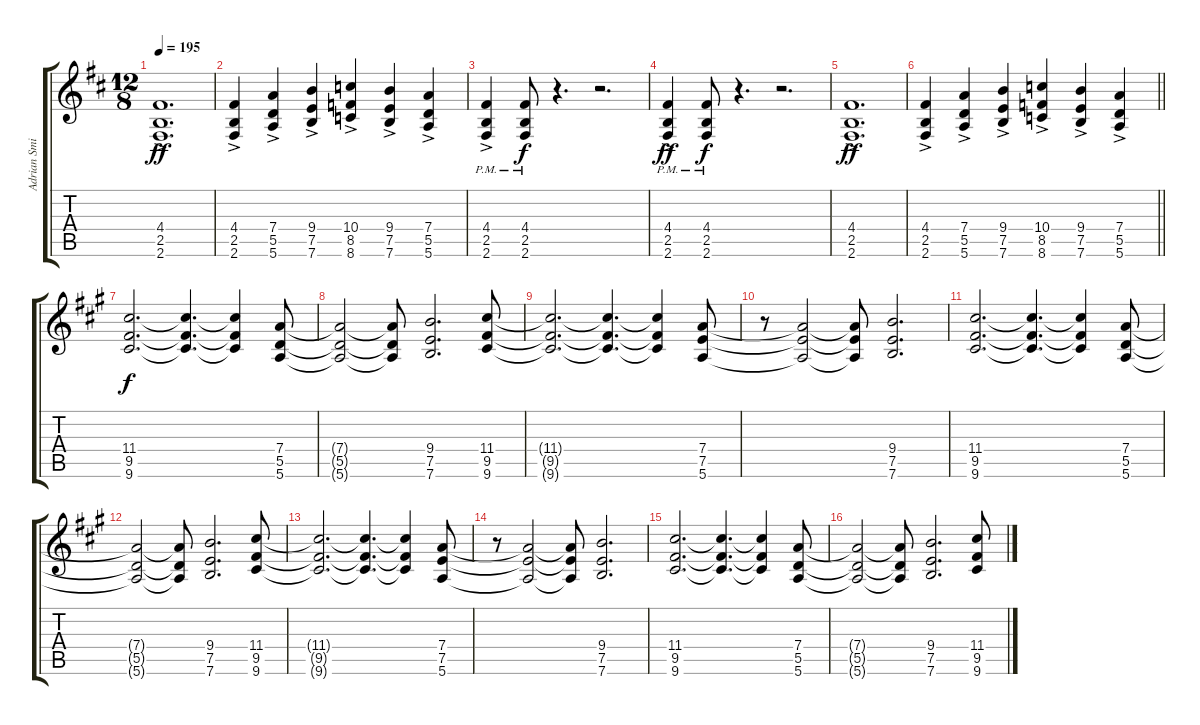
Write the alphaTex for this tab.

\track ("Adrian Smith" "Adrian Smi") {instrument overdrivenguitar}
\staff {score tabs}
\tuning (E4 B3 G3 D3 A2 E2) {hide}
\ts (12 8)
\tempo 195
\clef g2
\ks d
(4.4{ac} 2.5{ac} 2.6{ac}).1{d dy ff} |
(4.4{ac} 2.5{ac} 2.6{ac}).4 (7.4{ac} 5.5{ac} 5.6{ac}).4 (9.4{ac} 7.5{ac} 7.6{ac}).4 (10.4{ac} 8.5{ac} 8.6{ac}).4 (9.4{ac} 7.5{ac} 7.6{ac}).4 (7.4{ac} 5.5{ac} 5.6{ac}).4 |
(4.4{ac pm} 2.5{ac pm} 2.6{ac pm}).4 (4.4{pm} 2.5{pm} 2.6{pm}).8{dy f} r.4{d} r.2{d} |
(4.4{ac pm} 2.5{ac pm} 2.6{ac pm}).4{dy ff} (4.4{pm} 2.5{pm} 2.6{pm}).8{dy f} r.4{d} r.2{d} |
(4.4{ac} 2.5{ac} 2.6{ac}).1{d dy ff} |
\barLineRight lightlight
(4.4{ac} 2.5{ac} 2.6{ac}).4 (7.4{ac} 5.5{ac} 5.6{ac}).4 (9.4{ac} 7.5{ac} 7.6{ac}).4 (10.4{ac} 8.5{ac} 8.6{ac}).4 (9.4{ac} 7.5{ac} 7.6{ac}).4 (7.4{ac} 5.5{ac} 5.6{ac}).4 |
\ks a
(11.4 9.5 9.6).2{d dy f} (11.4{t} 9.5{t} 9.6{t}).4{d} (11.4{t} 9.5{t} 9.6{t}).4 (7.4 5.5 5.6).8 |
(7.4{t} 5.5{t} 5.6{t}).2 (7.4{t} 5.5{t} 5.6{t}).8 (9.4 7.5 7.6).2{d} (11.4 9.5 9.6).8 |
(11.4{t} 9.5{t} 9.6{t}).2{d} (11.4{t} 9.5{t} 9.6{t}).4{d} (11.4{t} 9.5{t} 9.6{t}).4 (7.4 7.5 5.6).8 |
r.8 (7.4{t} 7.5{t} 5.6{t}).2 (7.4{t} 7.5{t} 5.6{t}).8 (9.4 7.5 7.6).2{d} |
(11.4 9.5 9.6).2{d} (11.4{t} 9.5{t} 9.6{t}).4{d} (11.4{t} 9.5{t} 9.6{t}).4 (7.4 5.5 5.6).8 |
(7.4{t} 5.5{t} 5.6{t}).2 (7.4{t} 5.5{t} 5.6{t}).8 (9.4 7.5 7.6).2{d} (11.4 9.5 9.6).8 |
(11.4{t} 9.5{t} 9.6{t}).2{d} (11.4{t} 9.5{t} 9.6{t}).4{d} (11.4{t} 9.5{t} 9.6{t}).4 (7.4 7.5 5.6).8 |
r.8 (7.4{t} 7.5{t} 5.6{t}).2 (7.4{t} 7.5{t} 5.6{t}).8 (9.4 7.5 7.6).2{d} |
(11.4 9.5 9.6).2{d} (11.4{t} 9.5{t} 9.6{t}).4{d} (11.4{t} 9.5{t} 9.6{t}).4 (7.4 5.5 5.6).8 |
(7.4{t} 5.5{t} 5.6{t}).2 (7.4{t} 5.5{t} 5.6{t}).8 (9.4 7.5 7.6).2{d} (11.4 9.5 9.6).8
